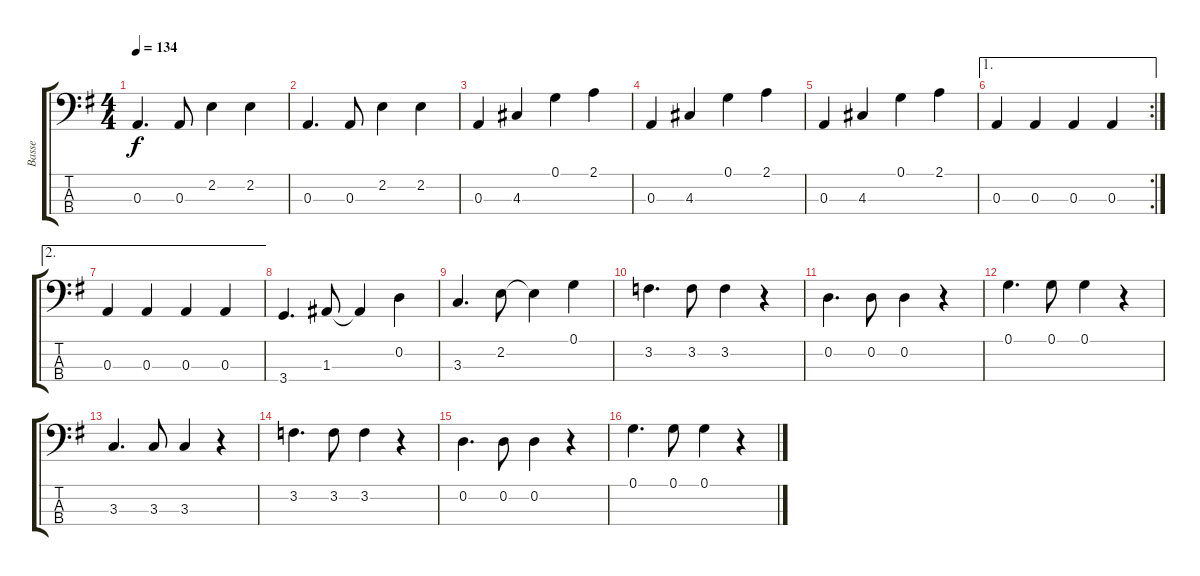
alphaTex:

\track ("Basse" "Basse") {instrument electricbassfinger}
\staff {score tabs}
\tuning (G2 D2 A1 E1) {hide}
\ts (4 4)
\tempo 134
\clef f4
\ks g
0.3.4{d dy f} 0.3.8 2.2.4 2.2.4 |
0.3.4{d} 0.3.8 2.2.4 2.2.4 |
0.3.4 4.3.4 0.1.4 2.1.4 |
0.3.4 4.3.4 0.1.4 2.1.4 |
0.3.4 4.3.4 0.1.4 2.1.4 |
\ae 1
\rc 2
0.3.4 0.3.4 0.3.4 0.3.4 |
\ae 2
0.3.4 0.3.4 0.3.4 0.3.4 |
3.4.4{d} 1.3.8 1.3{t}.4 0.2.4 |
3.3.4{d} 2.2.8 2.2{t}.4 0.1.4 |
3.2.4{d} 3.2.8 3.2.4 r.4 |
0.2.4{d} 0.2.8 0.2.4 r.4 |
0.1.4{d} 0.1.8 0.1.4 r.4 |
3.3.4{d} 3.3.8 3.3.4 r.4 |
3.2.4{d} 3.2.8 3.2.4 r.4 |
0.2.4{d} 0.2.8 0.2.4 r.4 |
0.1.4{d} 0.1.8 0.1.4 r.4
